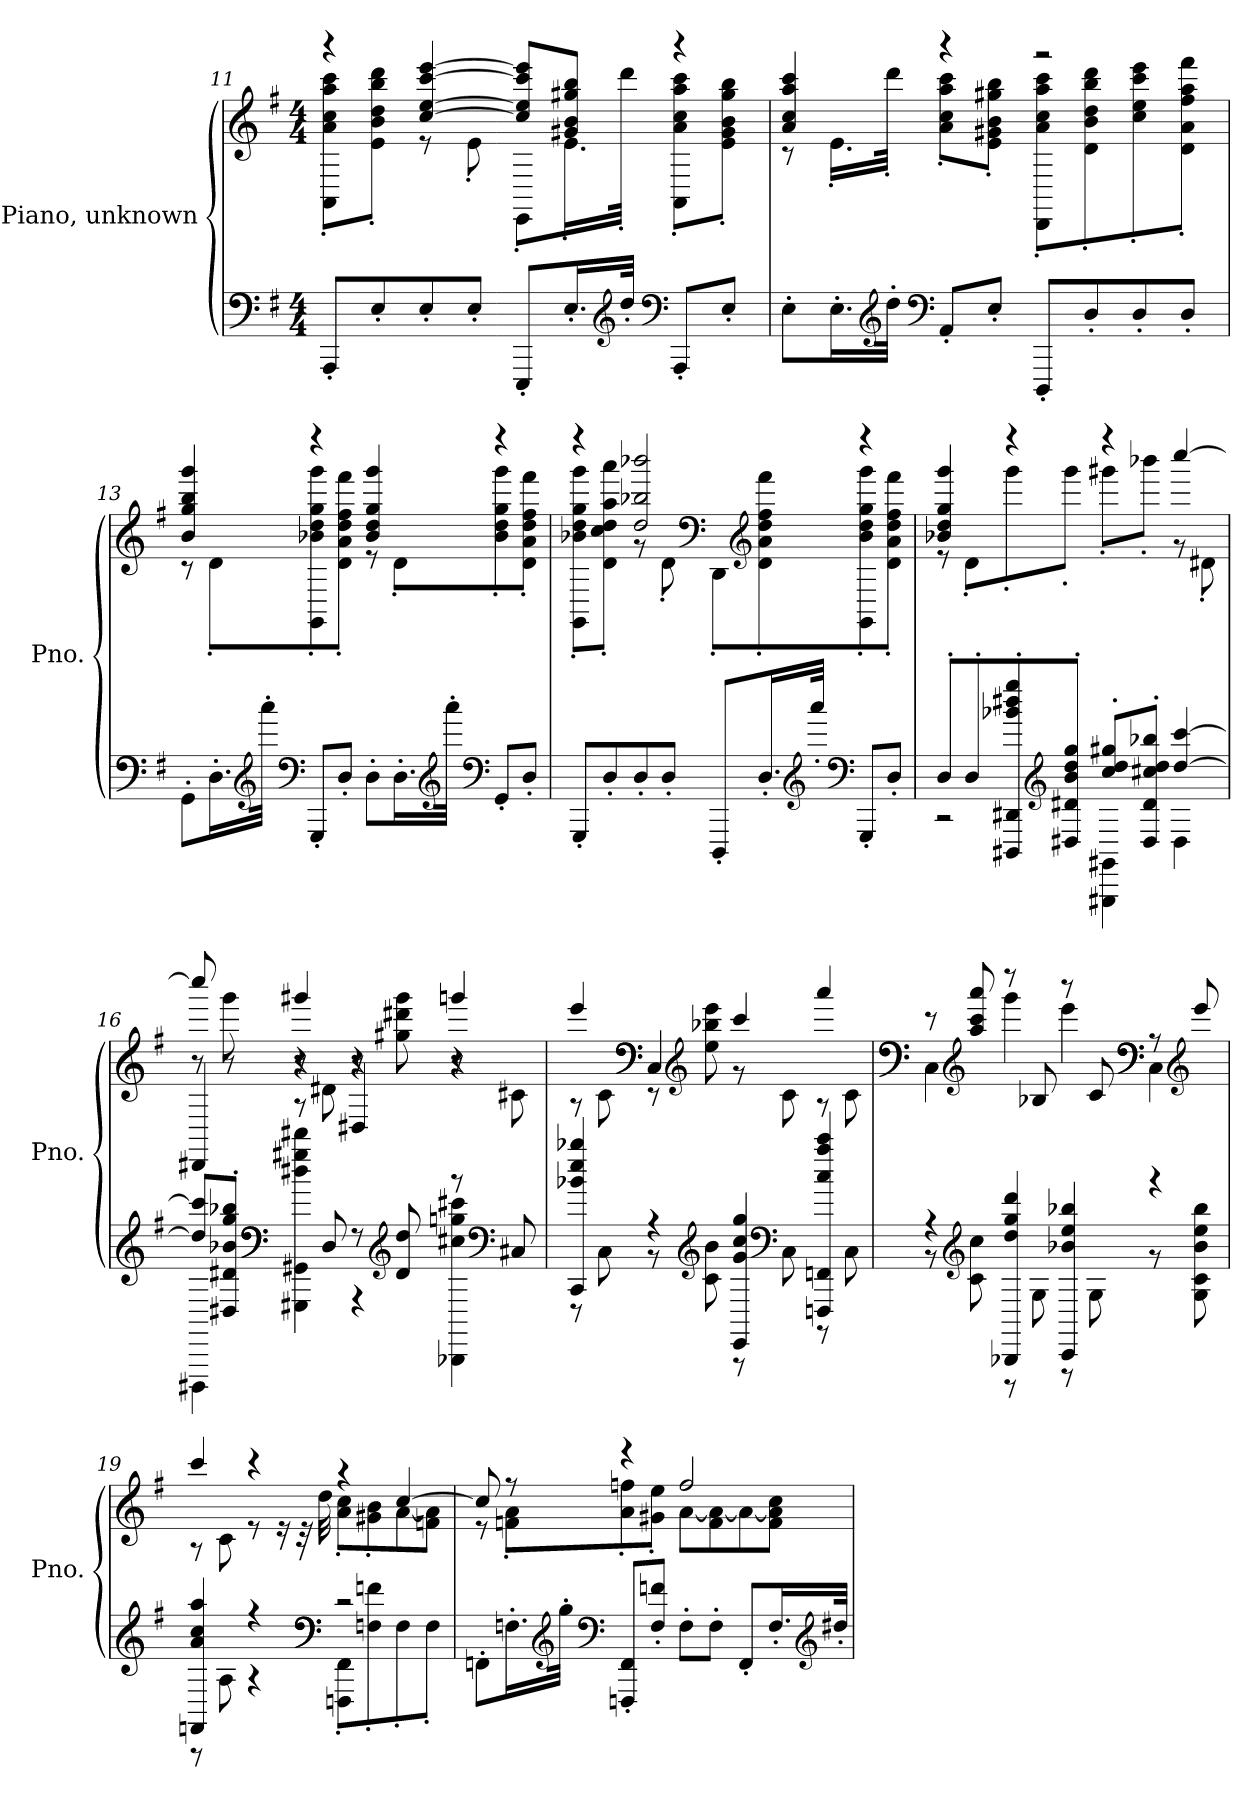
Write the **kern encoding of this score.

**kern	**kern
*part1	*part1
*staff2	*staff1
*I"Piano, unknown	*
*I'Pno.	*
*clefF4	*clefG2
*k[f#]	*k[f#]
*M4/4	*M4/4
=11	=11
*	*^
8AAA'/L	4r	8AA\' 8a\' 8cc\' 8aa\' 8ccc\'L
8E'/	.	8e\' 8b\' 8dd\' 8bb\' 8ddd\'J
8E'/	[4cc/ [4ee/ [4ccc/ [4eee/	8r
8E'/J	.	8e'\
8EEE'/L	8cc/] 8ee/] 8ccc/] 8eee/]L	8EE'\L
16.E'/L	8g#X/ 8b/ 8gg#X/ 8bb/J	16.e'\L
*clefG2	*	*
32dd'/JJk	.	32ddd'\JJk
*clefF4	*	*
8AAA'/L	4r	8AA\' 8a\' 8cc\' 8aa\' 8ccc\'L
8E'/J	.	8e\' 8g#\' 8b\' 8gg#\' 8bb\'J
!!LO:LB:g=z	!!
=12	=12	=12
8E'\L	4a/ 4cc/ 4aa/ 4ccc/	8r
16.E'\L	.	16.e'\LL
*clefG2	*	*
32dd'\JJk	.	32ddd'\JJk
*clefF4	*	*
8AA'/L	4r	8a\' 8cc\' 8aa\' 8ccc\'L
8E'/J	.	8e\' 8g#X\' 8b\' 8gg#X\' 8bb\'J
8DDD'/L	2r	8DD\' 8a\' 8cc\' 8aa\' 8ccc\'L
8D'/	.	8d\' 8b\' 8dd\' 8bb\' 8ddd\'
8D'/	.	8cc\' 8ee\' 8ccc\' 8eee\'
8D'/J	.	8d\' 8a\' 8ff#\' 8aa\' 8fff#\'J
=13	=13	=13
8GG'\L	4b/ 4gg/ 4bb/ 4ggg/	8r
16.D'\L	.	8d'\L
*clefG2	*	*
32aaa'\JJk	.	.
*clefF4	*	*
8GGG'/L	4r	8GG\' 8b-X\' 8dd\' 8gg\' 8ggg\'
8D'/J	.	8d\' 8a\' 8dd\' 8ff#\' 8fff#\'J
8D'\L	4b-/ 4dd/ 4gg/ 4ggg/	8r
16.D'\L	.	8d'\L
*clefG2	*	*
32aaa'\JJk	.	.
*clefF4	*	*
8GG'/L	4r	8b-\' 8dd\' 8gg\' 8ggg\'
8D'/J	.	8d\' 8a\' 8dd\' 8ff#\' 8fff#\'J
!!LO:PB:g=z	!!
=14	=14	=14
8GGG'/L	4r	8GG\' 8b-X\' 8dd\' 8gg\' 8ggg\'L
8D'/	.	8d\' 8cc\' 8dd\' 8aa\' 8aaa\'J
8D'/	2dd/ 2bb-X/ 2bbb-X/	8r
8D'/J	.	8d'\
*	*clefF4	*
8DDD'/L	.	8DD'\L
*	*clefG2	*
16.D'/L	.	8d\' 8a\' 8dd\' 8ff#\' 8fff#\'
*clefG2	*	*
32aaa'/JJk	.	.
*clefF4	*	*
8GGG'/L	4r	8GG\' 8b-\' 8dd\' 8gg\' 8ggg\'
8D'/J	.	8d\' 8a\' 8dd\' 8ff#\' 8fff#\'J
=15	=15	=15
*^	*	*
8D'/L	2r	4b-X/ 4dd/ 4gg/ 4ggg/	8r
8D'/	.	.	8d'\L
8DDD#X/' 8DD#X/' 8b-X/' 8dd#X/' 8gg/'	.	4r	8ggg'\
*clefG2	*	*	*
8D#X/' 8d#X/' 8b-/' 8dd#/' 8gg/'J	.	.	8ggg'\J
8cc/' 8dd#/' 8gg#X/'L	4GGG#X\ 4GG#X\	4r	8ggg#X'\L
8D#/' 8d#/' 8cc#X/' 8dd#/' 8bb-X/'J	.	.	8bbb-X'\J
[4dd#/ [4ccc/	4D#\	[4cccc/	8r
.	.	.	8d#X'\
!!LO:LB:g=z
=16	=16	=16	=16
*	*	*	*^
8dd#/] 8ccc/]L	4DDD#X\	8cccc/]	8r	4DD#X/
8D#X/' 8d#X/' 8b-X/' 8gg/' 8bb-X/'J	.	8r	8ggg\	.
*clefF4	*	*	*	*
8r	4GGG#X\ 4GG#X\ 4dd#X\ 4gg#X\ 4ddd#X\	4ggg#X/	8r	4r
8D#/	.	.	8d#X\	.
8r	4r	4r	8r	4D#X/
*clefG2	*	*	*	*
8d#/ 8dd#/	.	.	8gg#X\ 8ddd#X\ 8ggg#\	.
8r	4BBB-X\ 4cc#X\ 4ggn\ 4ccc#X\	4gggn/	8r	4r
*clefF4	*	*	*	*
8C#X/	.	.	8c#X\	.
*	*	*	*v	*v
=17	=17	=17	=17
4CC/ 4b-X/ 4ee/ 4bb-X/	8r	4eee/	8r
.	8C\	.	8c\
*	*	*clefF4	*
4r	8r	4C/	8r
*clefG2	*	*clefG2	*
.	8c\ 8b-\	.	8ee\ 8bb-X\ 8eee\
4EE/ 4g/ 4cc/ 4gg/	8r	4ccc/	8r
*clefF4	*	*	*
.	8C\	.	8c\
4FFFn/ 4FFn/ 4cc/ 4aa/ 4ccc/	8r	4aaa/	8r
.	8C\	.	8c\
!!LO:LB:g=z	!!
=18	=18	=18	=18
*	*	*clefF4	*
4r	8r	8r	4C\
*clefG2	*	*clefG2	*
.	8c\ 8cc\	8aa/ 8ccc/ 8aaa/	.
4BBB-X/ 4dd/ 4gg/ 4ddd/	8r	8r	4ggg\
.	8G\	8B-X/	.
4CC/ 4b-X/ 4ee/ 4bb-X/	8r	8r	4eee\
.	8G\	8c/	.
*	*	*clefF4	*
4r	8r	8r	4C\
*	*	*clefG2	*
.	8G\ 8c\ 8b-\ 8ee\ 8bb-\	8eee/	.
=19	=19	=19	=19
4FFn/ 4a/ 4cc/ 4aa/	8r	4ccc/	8r
.	8A\	.	8c\
4r	4r	4r	8r
.	.	.	16r
.	.	.	32r
.	.	.	32dd\
*clefF4	*	*	*
2r	8FFFn\' 8FF\'L	4r	8a\' 8cc\'L
.	8Fn\' 8fn\'	.	8g#X\' 8b\'
.	8F'\	[4cc/	[8a\
.	8F'\J	.	8fn\ 8a\]J
*v	*v	*	*
!!LO:LB:g=z	!!
=20	=20	=20
8FFn'\L	8cc/]	8r
16.Fn'\L	8r	8fn\' 8a\'L
*clefG2	*	*
32gg'\JJk	.	.
*clefF4	*	*
8FFFn/' 8FF/'L	4r	8a\' 8ffn\'
8F/' 8fn/'J	.	8g#X\' 8ee\'J
8F'\L	2ff/	[8a\L
8F'\J	.	8f\ 8a\_
8FF'/L	.	8a\_
16.F'/L	.	8f\ 8a\] 8cc\J
*clefG2	*	*
32dd#X'/JJk	.	.
*	*v	*v
=	=
*-	*-
